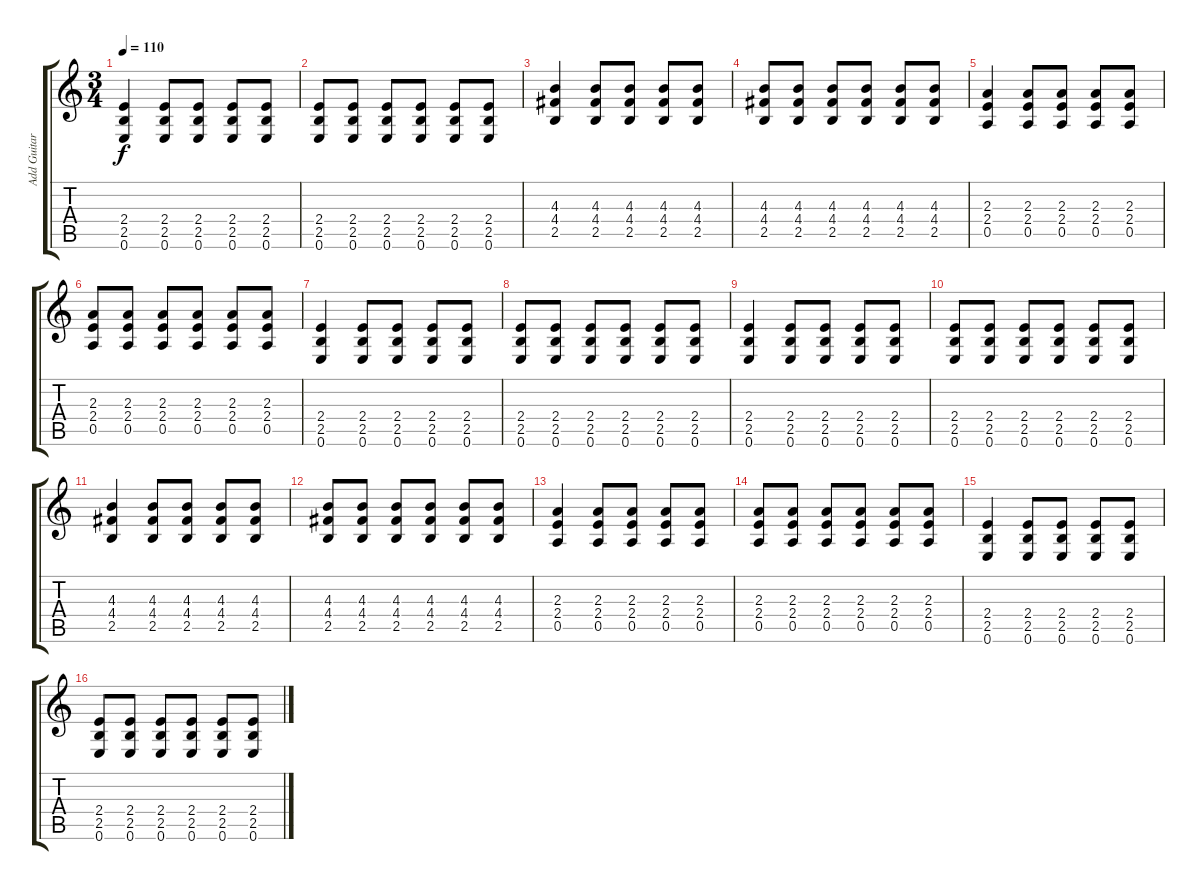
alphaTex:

\track ("Add Guitar" "Add Guitar") {instrument distortionguitar}
\staff {score tabs}
\tuning (E4 B3 G3 D3 A2 E2) {hide}
\ts (3 4)
\tempo 110
\clef g2
\ks c
(2.4 2.5 0.6).4{dy f} (2.4 2.5 0.6).8 (2.4 2.5 0.6).8 (2.4 2.5 0.6).8 (2.4 2.5 0.6).8 |
(2.4 2.5 0.6).8 (2.4 2.5 0.6).8 (2.4 2.5 0.6).8 (2.4 2.5 0.6).8 (2.4 2.5 0.6).8 (2.4 2.5 0.6).8 |
(4.3 4.4 2.5).4 (4.3 4.4 2.5).8 (4.3 4.4 2.5).8 (4.3 4.4 2.5).8 (4.3 4.4 2.5).8 |
(4.3 4.4 2.5).8 (4.3 4.4 2.5).8 (4.3 4.4 2.5).8 (4.3 4.4 2.5).8 (4.3 4.4 2.5).8 (4.3 4.4 2.5).8 |
(2.3 2.4 0.5).4 (2.3 2.4 0.5).8 (2.3 2.4 0.5).8 (2.3 2.4 0.5).8 (2.3 2.4 0.5).8 |
(2.3 2.4 0.5).8 (2.3 2.4 0.5).8 (2.3 2.4 0.5).8 (2.3 2.4 0.5).8 (2.3 2.4 0.5).8 (2.3 2.4 0.5).8 |
(2.4 2.5 0.6).4 (2.4 2.5 0.6).8 (2.4 2.5 0.6).8 (2.4 2.5 0.6).8 (2.4 2.5 0.6).8 |
(2.4 2.5 0.6).8 (2.4 2.5 0.6).8 (2.4 2.5 0.6).8 (2.4 2.5 0.6).8 (2.4 2.5 0.6).8 (2.4 2.5 0.6).8 |
(2.4 2.5 0.6).4 (2.4 2.5 0.6).8 (2.4 2.5 0.6).8 (2.4 2.5 0.6).8 (2.4 2.5 0.6).8 |
(2.4 2.5 0.6).8 (2.4 2.5 0.6).8 (2.4 2.5 0.6).8 (2.4 2.5 0.6).8 (2.4 2.5 0.6).8 (2.4 2.5 0.6).8 |
(4.3 4.4 2.5).4 (4.3 4.4 2.5).8 (4.3 4.4 2.5).8 (4.3 4.4 2.5).8 (4.3 4.4 2.5).8 |
(4.3 4.4 2.5).8 (4.3 4.4 2.5).8 (4.3 4.4 2.5).8 (4.3 4.4 2.5).8 (4.3 4.4 2.5).8 (4.3 4.4 2.5).8 |
(2.3 2.4 0.5).4 (2.3 2.4 0.5).8 (2.3 2.4 0.5).8 (2.3 2.4 0.5).8 (2.3 2.4 0.5).8 |
(2.3 2.4 0.5).8 (2.3 2.4 0.5).8 (2.3 2.4 0.5).8 (2.3 2.4 0.5).8 (2.3 2.4 0.5).8 (2.3 2.4 0.5).8 |
(2.4 2.5 0.6).4 (2.4 2.5 0.6).8 (2.4 2.5 0.6).8 (2.4 2.5 0.6).8 (2.4 2.5 0.6).8 |
(2.4 2.5 0.6).8 (2.4 2.5 0.6).8 (2.4 2.5 0.6).8 (2.4 2.5 0.6).8 (2.4 2.5 0.6).8 (2.4 2.5 0.6).8
